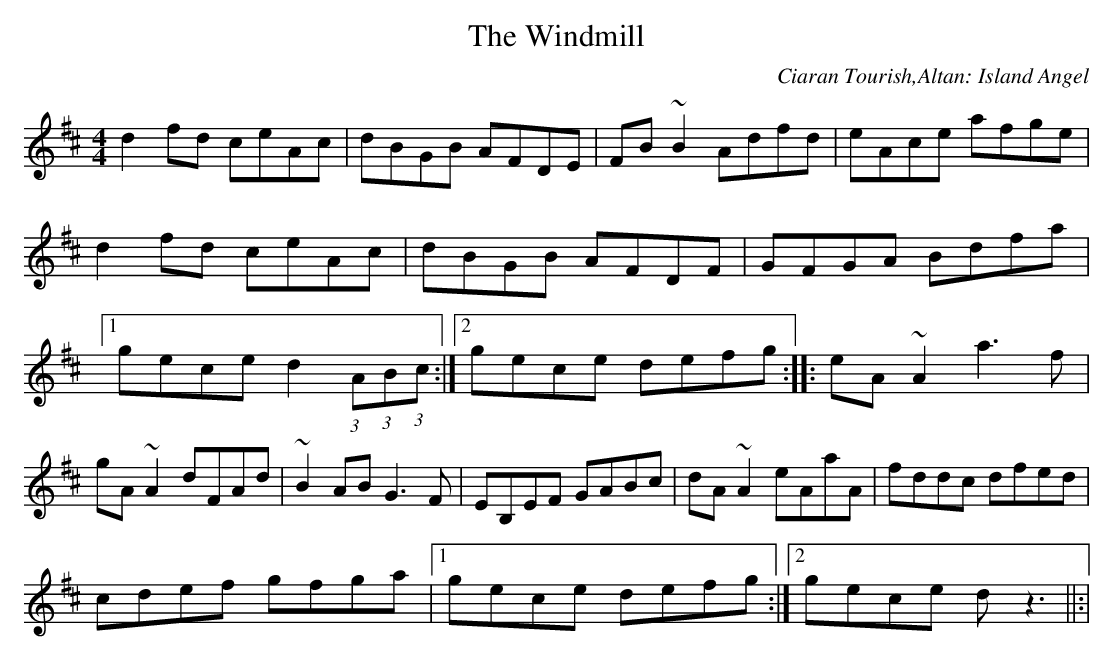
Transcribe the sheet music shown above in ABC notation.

X:1
T:Windmill, The
C:Ciaran Tourish,Altan: Island Angel
M:4/4
L:1/8
K:D
d2 fd ceAc |dBGB AFDE |FB ~B2 Adfd |eAce afge |d2 fd ceAc |dBGB AFDF |GFGA Bdfa |[1gece d2 (3:2:1A(3:2:1B(3:2:1c :|[2gece defg ::eA ~A2 a3 f |gA ~A2 dFAd |~B2 AB G3 F |EB,EF GABc |dA ~A2 eAaA |fddc dfed |
cdef gfga |[1gece defg :|[2gece dz3 ||:|
